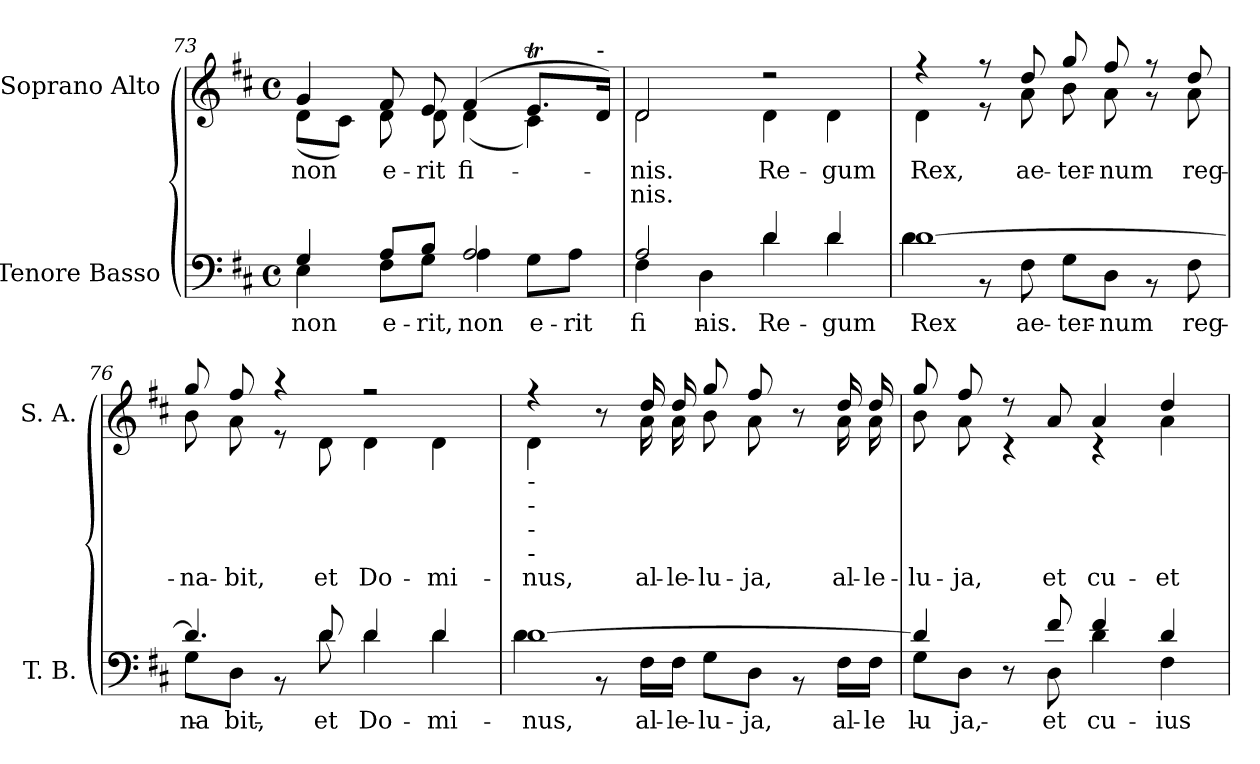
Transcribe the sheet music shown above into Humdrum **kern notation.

**kern	**text	**kern	**text	**text
*part2	*part2	*part1	*part1	*part1
*staff2	*staff2	*staff1	*staff1	*staff1
*I"Tenore Basso	*	*I"Soprano Alto	*	*
*I'T. B.	*	*I'S. A.	*	*
*clefF4	*	*clefG2	*	*
*k[f#c#]	*	*k[f#c#]	*	*
*D:	*	*D:	*	*
*M4/4	*	*M4/4	*	*
*met(c)	*	*met(c)	*	*
=73	=73	=73	=73	=73
!	!LO:LY:a:color=#000000	!	!	!
*^	*	*	*	*
!	!	!LO:LY:b:color=#000000	!	!	!
!	!	!	!	!LO:LY:a:color=#000000	!
*	*	*	*^	*	*
!	!	!	!	!	!LO:LY:b:color=#000000	!
4Gi/	4Ei\	non	4gi/	(8di\L	non	.
.	.	.	.	8c#i\J)	.	.
!	!	!LO:LY:a:color=#000000	!	!	!	!
!	!	!LO:LY:b:color=#000000	!	!	!	!
!	!	!	!	!	!LO:LY:a:color=#000000	!
!	!	!	!	!	!LO:LY:b:color=#000000	!
8Ai/L	8F#i\L	e-	8f#i/	8di\	e-	.
!	!	!LO:LY:a:color=#000000	!	!	!	!
!	!	!LO:LY:b:color=#000000	!	!	!	!
!	!	!	!	!	!LO:LY:a:color=#000000	!
!	!	!	!	!	!LO:LY:b:color=#000000	!
8Bi/J	8Gi\J	-rit,	8ei/	8di\	-rit	.
!	!	!LO:LY:a:color=#000000	!	!	!	!
!	!	!LO:LY:b:color=#000000	!	!	!	!
!	!	!	!	!	!LO:LY:a:color=#000000	!
!	!	!	!	!	!LO:LY:b:color=#000000	!
2Ai/	4Ai\	non	(4f#i/	(4di\	fi-	.
!	!	!LO:LY:b:color=#000000	!	!	!	!
.	8Gi\L	e-	8.eTi/L	4c#i\)	.	.
!	!	!LO:LY:b:color=#000000	!	!	!	!
.	8Ai\J	-rit	.	.	.	.
!	!	!	!LO:TX:a:t=-	!	!	!
.	.	.	16di/Jk)	.	.	.
=74	=74	=74	=74	=74	=74	=74
!	!	!LO:LY:a:color=#000000	!	!	!	!
!	!	!LO:LY:b:color=#000000	!	!	!	!
!	!	!	!	!	!LO:LY:a:color=#000000	!LO:LY:b:color=#000000
2Ai/	4F#i\	fi-	2di/	2di\	-nis.	-nis.
!	!	!LO:LY:b:color=#000000	!	!	!	!
.	4Di\	-nis.	.	.	.	.
!	!	!LO:LY:a:color=#000000	!	!	!	!
!	!	!LO:LY:b:color=#000000	!	!	!	!
!	!	!	!	!	!LO:LY:b:color=#000000	!
4di/	4di\	Re-	2r	4di\	Re-	.
!	!	!LO:LY:a:color=#000000	!	!	!	!
!	!	!LO:LY:b:color=#000000	!	!	!	!
!	!	!	!	!	!LO:LY:b:color=#000000	!
4di/	4di\	-gum	.	4di\	-gum	.
=75	=75	=75	=75	=75	=75	=75
!	!	!LO:LY:a:color=#000000	!	!	!	!
!	!	!LO:LY:b:color=#000000	!	!	!	!
!	!	!	!	!	!LO:LY:b:color=#000000	!
[1di	4di\	Rex	4r	4di\	Rex,	.
.	8r	.	8r	8r	.	.
!	!	!LO:LY:b:color=#000000	!	!	!	!
!	!	!	!	!	!LO:LY:b:color=#000000	!
.	8F#i\	ae-	8ddi/	8ai\	ae-	.
!	!	!LO:LY:b:color=#000000	!	!	!	!
!	!	!	!	!	!LO:LY:b:color=#000000	!
.	8Gi\L	-ter-	8ggi/	8bi\	-ter-	.
!	!	!LO:LY:b:color=#000000	!	!	!	!
!	!	!	!	!	!LO:LY:b:color=#000000	!
.	8Di\J	-num	8ff#i/	8ai\	-num	.
.	8r	.	8r	8r	.	.
!	!	!LO:LY:b:color=#000000	!	!	!	!
!	!	!	!	!	!LO:LY:b:color=#000000	!
.	8F#i\	reg-	8ddi/	8ai\	reg-	.
=76	=76	=76	=76	=76	=76	=76
!	!	!LO:LY:b:color=#000000	!	!	!	!
!	!	!	!	!	!LO:LY:b:color=#000000	!
4.di/]	8Gi\L	-na-	8ggi/	8bi\	-na-	.
!	!	!LO:LY:b:color=#000000	!	!	!	!
!	!	!	!	!	!LO:LY:b:color=#000000	!
.	8Di\J	-bit,	8ff#i/	8ai\	-bit,	.
.	8r	.	4r	8r	.	.
!	!	!LO:LY:a:color=#000000	!	!	!	!
!	!	!LO:LY:b:color=#000000	!	!	!	!
!	!	!	!	!	!LO:LY:b:color=#000000	!
8di/	8di\	et	.	8di\	et	.
!	!	!LO:LY:a:color=#000000	!	!	!	!
!	!	!LO:LY:b:color=#000000	!	!	!	!
!	!	!	!	!	!LO:LY:b:color=#000000	!
4di/	4di\	Do-	2r	4di\	Do-	.
!	!	!LO:LY:a:color=#000000	!	!	!	!
!	!	!LO:LY:b:color=#000000	!	!	!	!
!	!	!	!	!	!LO:LY:b:color=#000000	!
4di/	4di\	-mi-	.	4di\	-mi-	.
!!LO:LB:g=z	!!
=77	=77	=77	=77	=77	=77	=77
!	!	!LO:LY:a:color=#000000	!	!	!	!
!	!	!LO:LY:b:color=#000000	!	!	!	!
!	!	!	!LO:TX:b:t=-	!	!	!
!	!	!	!LO:TX:b:t=-	!	!	!
!	!	!	!LO:TX:b:t=-	!	!	!
!	!	!	!LO:TX:b:t=-	!	!	!
!	!	!	!	!	!LO:LY:b:color=#000000	!
[1di	4di\	-nus,	4r	4di\	-nus,	.
.	8r	.	8r	8ryy	.	.
!	!	!LO:LY:b:color=#000000	!	!	!	!
!	!	!	!	!	!LO:LY:b:color=#000000	!
.	16F#i\LL	al-	16ddi/	16ai\	al-	.
!	!	!LO:LY:b:color=#000000	!	!	!	!
!	!	!	!	!	!LO:LY:b:color=#000000	!
.	16F#i\JJ	-le-	16ddi/	16ai\	-le-	.
!	!	!LO:LY:b:color=#000000	!	!	!	!
!	!	!	!	!	!LO:LY:b:color=#000000	!
.	8Gi\L	-lu-	8ggi/	8bi\	-lu-	.
!	!	!LO:LY:b:color=#000000	!	!	!	!
!	!	!	!	!	!LO:LY:b:color=#000000	!
.	8Di\J	-ja,	8ff#i/	8ai\	-ja,	.
.	8r	.	8r	8ryy	.	.
!	!	!LO:LY:b:color=#000000	!	!	!	!
!	!	!	!	!	!LO:LY:b:color=#000000	!
.	16F#i\LL	al-	16ddi/	16ai\	al-	.
!	!	!LO:LY:b:color=#000000	!	!	!	!
!	!	!	!	!	!LO:LY:b:color=#000000	!
.	16F#i\JJ	-le-	16ddi/	16ai\	-le-	.
=78	=78	=78	=78	=78	=78	=78
!	!	!LO:LY:b:color=#000000	!	!	!	!
!	!	!	!	!	!LO:LY:b:color=#000000	!
4di/]	8Gi\L	-lu-	8ggi/	8bi\	-lu-	.
!	!	!LO:LY:b:color=#000000	!	!	!	!
!	!	!	!	!	!LO:LY:b:color=#000000	!
.	8Di\J	-ja,	8ff#i/	8ai\	-ja,	.
8r	8ryy	.	8r	4r	.	.
!	!	!LO:LY:a:color=#000000	!	!	!	!
!	!	!	!	!	!LO:LY:a:color=#000000	!
8f#i/	8Di\	et	8ai/	.	et	.
!	!	!LO:LY:a:color=#000000	!	!	!	!
!	!	!	!	!	!LO:LY:a:color=#000000	!
4f#i/	4di\	cu-	4ai/	4r	cu-	.
!	!	!LO:LY:a:color=#000000	!	!	!	!
!	!	!	!	!	!LO:LY:a:color=#000000	!
!	!	!	!	!	!LO:LY:b:color=#000000	!
4di/	4F#i\	-ius	4ddi/	4ai\	et	.
*v	*v	*	*	*	*	*
*	*	*v	*v	*	*
=	=	=	=	=
*-	*-	*-	*-	*-
